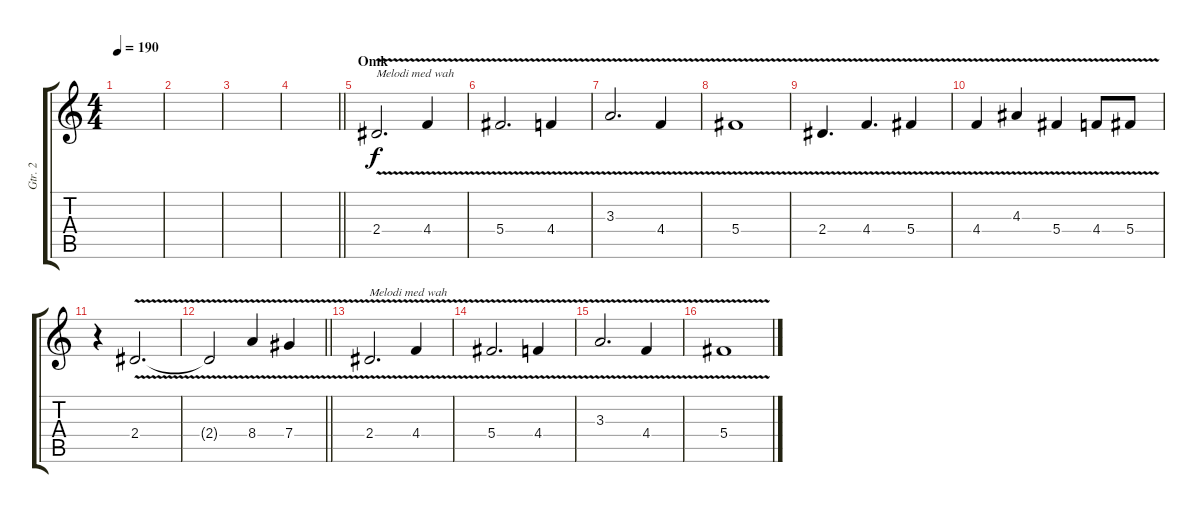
\track ("Gtr. 2" "Gtr. 2") {instrument distortionguitar}
\staff {score tabs}
\tuning (Eb4 Bb3 Gb3 Db3 Ab2 Eb2) {hide}
\ts (4 4)
\tempo 190
\clef g2
\ks c
|
|
|
\barLineRight lightlight
|
\section ("" "Omk")
2.4{v}.2{d txt "Melodi med wah"} 4.4{v}.4 |
5.4{v}.2{d} 4.4{v}.4 |
3.3{v}.2{d} 4.4{v}.4 |
5.4{v}.1 |
2.4{v}.4{d} 4.4{v}.4{d} 5.4{v}.4 |
4.4{v}.4 4.3{v}.4 5.4{v}.4 4.4{v}.8 5.4{v}.8 |
r.4 2.4{v}.2{d} |
\barLineRight lightlight
2.4{t}.2 8.4{v}.4 7.4{v}.4 |
2.4{v}.2{d txt "Melodi med wah"} 4.4{v}.4 |
5.4{v}.2{d} 4.4{v}.4 |
3.3{v}.2{d} 4.4{v}.4 |
5.4{v}.1
